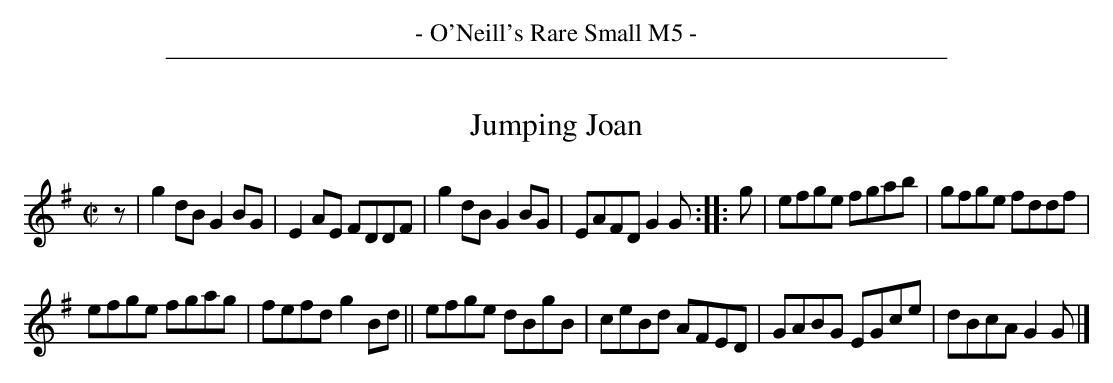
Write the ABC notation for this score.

X:1
T: Jumping Joan
M: C|
L: 1/8
K: G
z |\
g2dB G2BG | E2AE FDDF | g2dB G2BG | EAFD G2G :: g | efge fgab | gfge fddf |
efge fgag | fefd g2Bd || efge dBgB | ceBd AFED | GABG EGce | dBcA G2G |]
